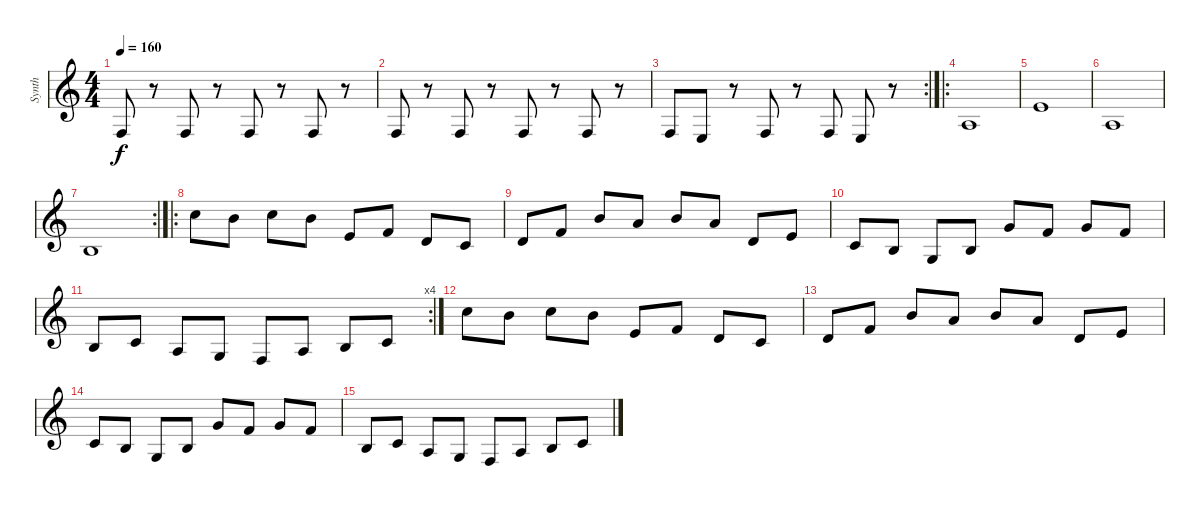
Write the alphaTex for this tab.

\track ("Synth" "Synth") {instrument stringensemble2}
\staff {score}
\tuning (E4 B3 G3 D3 A2 E2) {hide}
\ts (4 4)
\tempo 160
\clef g2
\ks c
3.4.8{dy f} r.8 3.4.8 r.8 3.4.8 r.8 3.4.8 r.8 |
3.4.8 r.8 3.4.8 r.8 3.4.8 r.8 3.4.8 r.8 |
\rc 2
3.4.8 2.4.8 r.8 3.4.8 r.8 3.4.8 2.4.8 r.8 |
\ro
2.3.1 |
0.1.1 |
2.3.1 |
\rc 2
0.2.1 |
\ro
8.1.8 7.1.8 8.1.8 7.1.8 0.1.8 6.2.8 7.3.8 5.3.8 |
7.3.8 6.2.8 7.1.8 5.1.8 7.1.8 5.1.8 7.3.8 5.2.8 |
5.3.8 4.3.8 5.4.8 4.3.8 3.1.8 1.1.8 3.1.8 1.1.8 |
\rc 4
0.2.8 1.2.8 2.3.8 0.3.8 3.4.8 2.3.8 0.2.8 1.2.8 |
8.1.8 7.1.8 8.1.8 7.1.8 0.1.8 6.2.8 7.3.8 5.3.8 |
7.3.8 6.2.8 7.1.8 5.1.8 7.1.8 5.1.8 7.3.8 5.2.8 |
5.3.8 4.3.8 5.4.8 4.3.8 3.1.8 1.1.8 3.1.8 1.1.8 |
0.2.8 1.2.8 2.3.8 0.3.8 3.4.8 2.3.8 0.2.8 1.2.8
